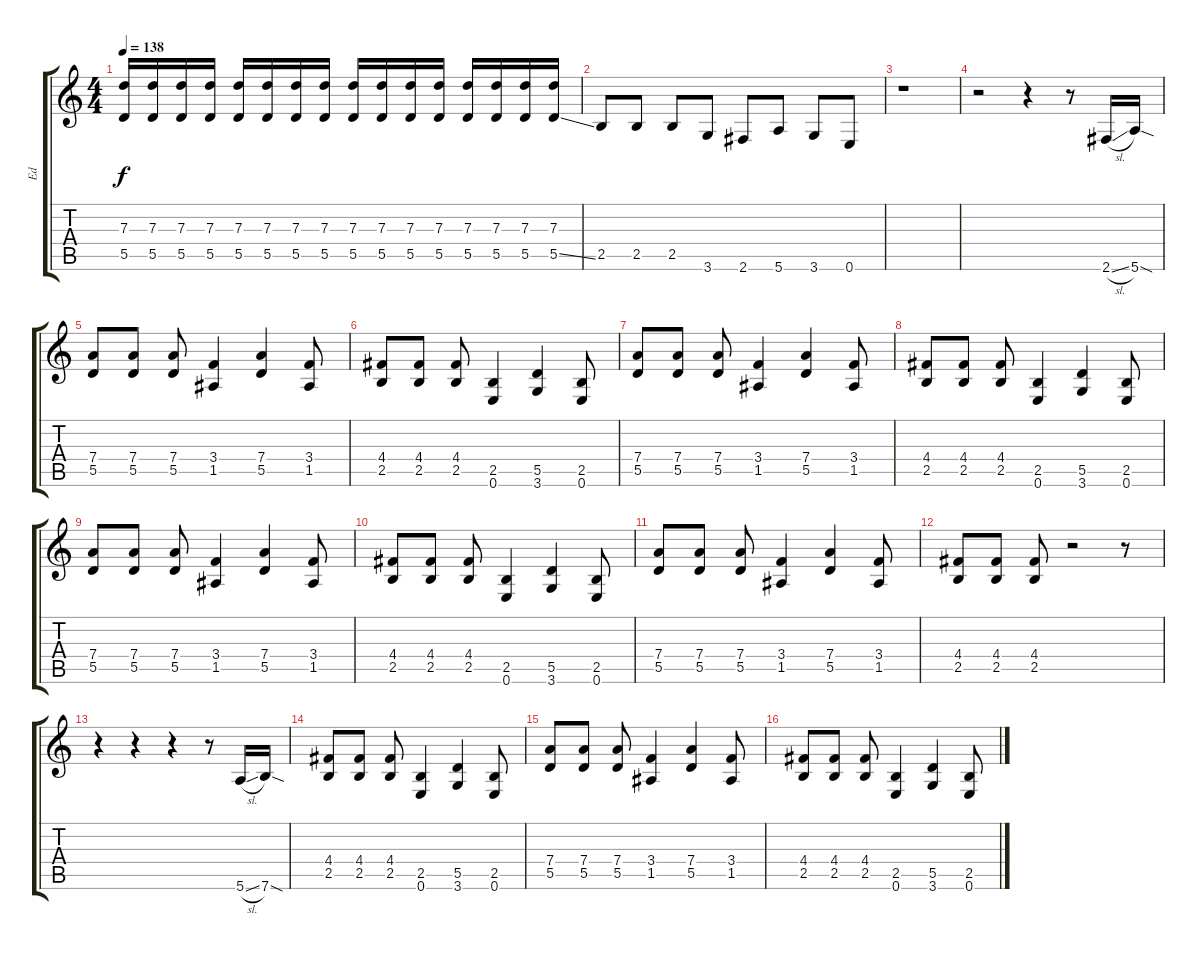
\track ("Ed" "Ed") {instrument overdrivenguitar}
\staff {score tabs}
\tuning (E4 B3 G3 D3 A2 E2) {hide}
\ts (4 4)
\tempo 138
\clef g2
\ks c
(7.3 5.5).16{dy f} (7.3 5.5).16 (7.3 5.5).16 (7.3 5.5).16 (7.3 5.5).16 (7.3 5.5).16 (7.3 5.5).16 (7.3 5.5).16 (7.3 5.5).16 (7.3 5.5).16 (7.3 5.5).16 (7.3 5.5).16 (7.3 5.5).16 (7.3 5.5).16 (7.3 5.5).16 (7.3 5.5{ss}).16 |
2.5.8{balance 0} 2.5.8 2.5.8 3.6.8 2.6.8 5.6.8 3.6.8 0.6.8 |
r.1 |
r.2 r.4 r.8 2.6{sl}.16 5.6{sod}.16 |
(7.4 5.5).8 (7.4 5.5).8 (7.4 5.5).8 (3.4 1.5).4 (7.4 5.5).4 (3.4 1.5).8 |
(4.4 2.5).8 (4.4 2.5).8 (4.4 2.5).8 (2.5 0.6).4 (5.5 3.6).4 (2.5 0.6).8 |
(7.4 5.5).8 (7.4 5.5).8 (7.4 5.5).8 (3.4 1.5).4 (7.4 5.5).4 (3.4 1.5).8 |
(4.4 2.5).8 (4.4 2.5).8 (4.4 2.5).8 (2.5 0.6).4 (5.5 3.6).4 (2.5 0.6).8 |
(7.4 5.5).8 (7.4 5.5).8 (7.4 5.5).8 (3.4 1.5).4 (7.4 5.5).4 (3.4 1.5).8 |
(4.4 2.5).8 (4.4 2.5).8 (4.4 2.5).8 (2.5 0.6).4 (5.5 3.6).4 (2.5 0.6).8 |
(7.4 5.5).8 (7.4 5.5).8 (7.4 5.5).8 (3.4 1.5).4 (7.4 5.5).4 (3.4 1.5).8 |
(4.4 2.5).8 (4.4 2.5).8 (4.4 2.5).8 r.2 r.8 |
r.4 r.4 r.4 r.8 5.6{sl}.16 7.6{sod}.16 |
(4.4 2.5).8 (4.4 2.5).8 (4.4 2.5).8 (2.5 0.6).4 (5.5 3.6).4 (2.5 0.6).8 |
(7.4 5.5).8 (7.4 5.5).8 (7.4 5.5).8 (3.4 1.5).4 (7.4 5.5).4 (3.4 1.5).8 |
(4.4 2.5).8 (4.4 2.5).8 (4.4 2.5).8 (2.5 0.6).4 (5.5 3.6).4 (2.5 0.6).8
